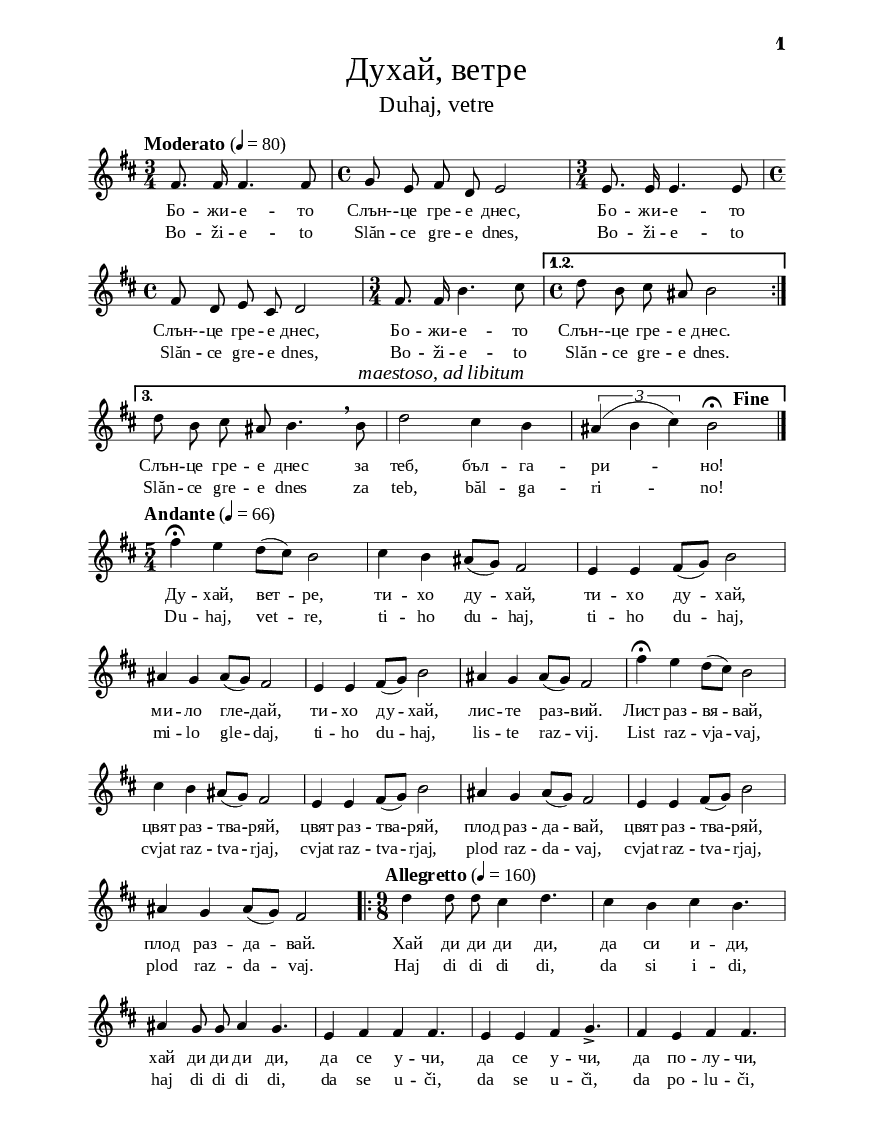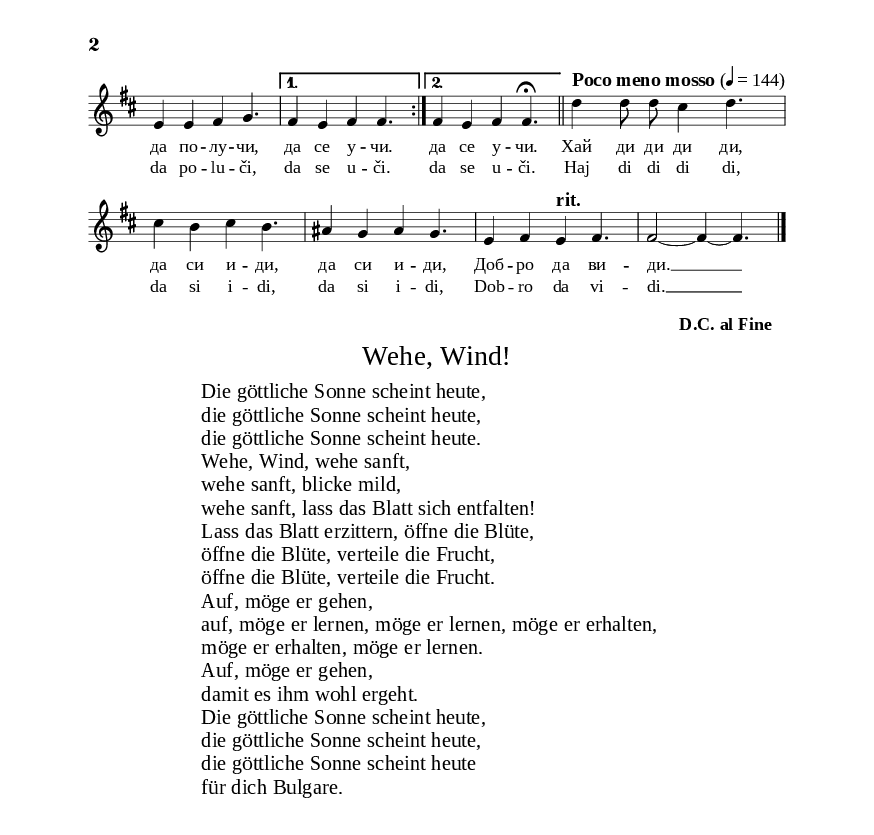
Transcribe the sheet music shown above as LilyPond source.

\version "2.24.3"

\include "include/globals.ily"

\bookpart {
  \label #'ref136
  \tocItem \markup "Духай, ветре – Duhaj, vetre "
  \include "include/bookpart-paper.ily"
  \score {
    \include "include/score-layout.ily"

    \new Voice \relative c' {
      \clef treble
      \key b \minor
      \time 3/4
      \tempoFunc "Moderato" 4 "80"
      \autoBeamOff

      \repeat volta 3 {
        fis8.  fis16  fis4.  fis8 | % 2
        \time 4/4  | % 2
        g8  e8  fis8  d8  e2
        | % 3
        \time 3/4  | % 3
        e8.  e16  e4.  e8 \break | % 4
        \time 4/4  | % 4
        fis8  d8  e8  cis8
        d2 | % 5
        \time 3/4  | % 5
        fis8.  fis16  b4.  cis8
        \time 4/4 |
      }
      \alternative {
        {
          d8  b8  cis8 ais8  b2 | \break
        }
        {
          d8 b8 cis8  ais8  b4. \breathe b8
          \mark \markup \huge\italic {"                      maestoso, ad libitum"} |
          d2 cis4 b4 |


          \tweak direction #up \times 2/3 {
            \once \override Slur.positions = #'(1 . 1)
            \once \override Slur.height-limit = #5.91
            ais4 (  b4  cis4 )
          }
          \once \override Score.MetronomeMark.outside-staff-priority = #599
          \once \override Score.MetronomeMark.X-extent=#'(-3.5 . 0)
          \tempo "Fine" b2 ^\fermata
        }
      } \break  \bar "|."

      \once \override Staff.TimeSignature.break-visibility = ##(#f #t #t)
      \time 5/4 \tempoFunc "Andante" 4 "66" fis'4 ^\fermata
      e4  d8 [ ( cis8 ) ] b2 |
      cis4  b4  ais8 ( [  g8 ) ]  fis2 |
      e4  e4 fis8 ( [  g8 ) ] b2 | \break
      ais4 g4  ais8 ( [  g8 ) ]  fis2 |
      e4 e4  fis8 ( [  g8 ) ]  b2 |
      ais4  g4  ais8 ( [  g8 ) ]  fis2 |
      fis'4 ^\fermata  e4  d8 ( [
      cis8 ) ]  b2 | \break
      cis4 b4  ais8 ( [  g8 ) ]  fis2 |
      e4 e4  fis8 ( [  g8 ) ] b2 |
      ais4  g4  ais8 ( [  g8 ) ]  fis2 |
      e4  e4  fis8 ( [  g8 ) ] b2 | \break
      ais4  g4  ais8 ( [  g8 ) ]  fis2 |
      \repeat volta 2 {
        \time 9/8 \tempoFunc "  Allegretto" 4 "160"  d'4
        d8  d8  cis4 d4. |
        cis4  b4  cis4 b4. | \break
        ais4  g8  g8 ais4  g4. |
        e4 fis4 fis4  fis4. |
        e4  e4  fis4 g4. -> |
        fis4  e4  fis4 fis4. \break
        e4  e4  fis4  g4.
      }

      \alternative {
        {
          fis4  e4  fis4  fis4.
        }
        {
          fis4  e4  fis4  fis4.^\fermata \bar "||"
        }
      }

      \tempoFunc "Poco meno mosso" 4 "144" d'4 d8 d8 cis4 d4. | \break
      cis4  b4
      cis4  b4.  ais4  g4  ais4
      g4.  e4   fis4
      \tempo "rit." e4  fis4.
      fis2 ~  fis4 ~ fis4.\break  \bar "|."
    }

    \addlyrics {
      Бо -- жи -- е -- то "Слън-" -- це гре --
      е днес, Бо -- жи -- е -- то "Слън-" --
      це гре -- е днес, Бо -- жи -- е --
      то "Слън-"  -- це гре -- е днес. Слън
      -- це гре -- е днес за теб, бъл --
      га -- ри  --  но! Ду -- хай, вет
      -- ре, ти -- хо ду -- хай, ти
      -- хо ду -- хай, ми -- ло гле
      -- дай, ти -- хо ду -- хай,
      лис -- те раз -- вий. Лист раз
      -- вя -- вай, цвят раз -- тва
      -- ряй, цвят раз -- тва --
      ряй, плод раз -- да -- вай,
      цвят раз -- тва -- ряй, плод
      раз -- да -- вай. Хай ди ди ди
      ди, да си и -- ди, хай ди ди ди
      ди, да се у -- чи, да се у -- чи,
      да по -- лу -- чи, да по -- лу --
      чи, да се у -- чи. да се у -- чи.
      Хай ди ди ди ди, да си и -- ди,
      да си и -- ди, Доб -- ро да ви --
      ди. __
    }

    \addlyrics {
      Bo -- ži -- e -- to Slăn -- ce gre --
      e dnes, Bo -- ži -- e -- to Slăn --
      ce gre -- e dnes, Bo -- ži -- e --
      to Slăn  -- ce gre -- e dnes. Slăn
      -- ce gre -- e dnes za teb, băl --
      ga -- ri  --  no! Du -- haj, vet
      -- re, ti -- ho du -- haj, ti
      -- ho du -- haj, mi -- lo gle
      -- daj, ti -- ho du -- haj,
      lis -- te raz -- vij. List raz
      -- vja -- vaj, cvjat raz -- tva
      -- rjaj, cvjat raz -- tva --
      rjaj, plod raz -- da -- vaj,
      cvjat raz -- tva -- rjaj, plod
      raz -- da -- vaj. Haj di di di
      di, da si i -- di, haj di di di
      di, da se u -- či, da se u -- či,
      da po -- lu -- či, da po -- lu --
      či, da se u -- či. da se u -- či.
      Haj di di di di, da si i -- di,
      da si i -- di, Dob -- ro da vi --
      di. __
    }

    \header {
      title = \titleFunc "Духай, ветре" "Duhaj, vetre"
    }

    \midi{}

  } % score
  \markup \empty-one
  \markup \dc-one "D.C. al Fine"


  % include foreign translation(s) of the song
  \version "2.24.3"

\markup \fill-line { \fontsize #deTitleFontSize "Wehe, Wind!" }
\markup \null
\markup \null
\markup \fontsize #deCoupletFontSize {
  \hspace #14
  \override #`(baseline-skip . ,deCoupletBaselineSkip)

  \column {

    \line { " "Die göttliche Sonne scheint heute,  }

    \line { " "die göttliche Sonne scheint heute,  }

    \line { " "die göttliche Sonne scheint heute. }

    \line { " "Wehe, Wind, wehe sanft,  }

    \line { " "wehe sanft, blicke mild, }

    \line { " "wehe sanft, lass das Blatt sich entfalten! }

    \line { " "Lass das Blatt erzittern, öffne die Blüte,  }

    \line { " "öffne die Blüte, verteile die Frucht, }

    \line { " "öffne die Blüte, verteile die Frucht. }

    \line { " "Auf, möge er gehen, }

    \line { " " auf, möge er lernen, möge er lernen, möge er erhalten, }

    \line { " "möge er erhalten, möge er lernen. }

    \line { " "Auf, möge er gehen,  }

    \line { " "damit es ihm wohl ergeht. }

    \line { " "Die göttliche Sonne scheint heute,  }

    \line { " "die göttliche Sonne scheint heute,  }

    \line { " "die göttliche Sonne scheint heute }
     \line { " "für dich Bulgare. }

  }
}


} % bookpart
